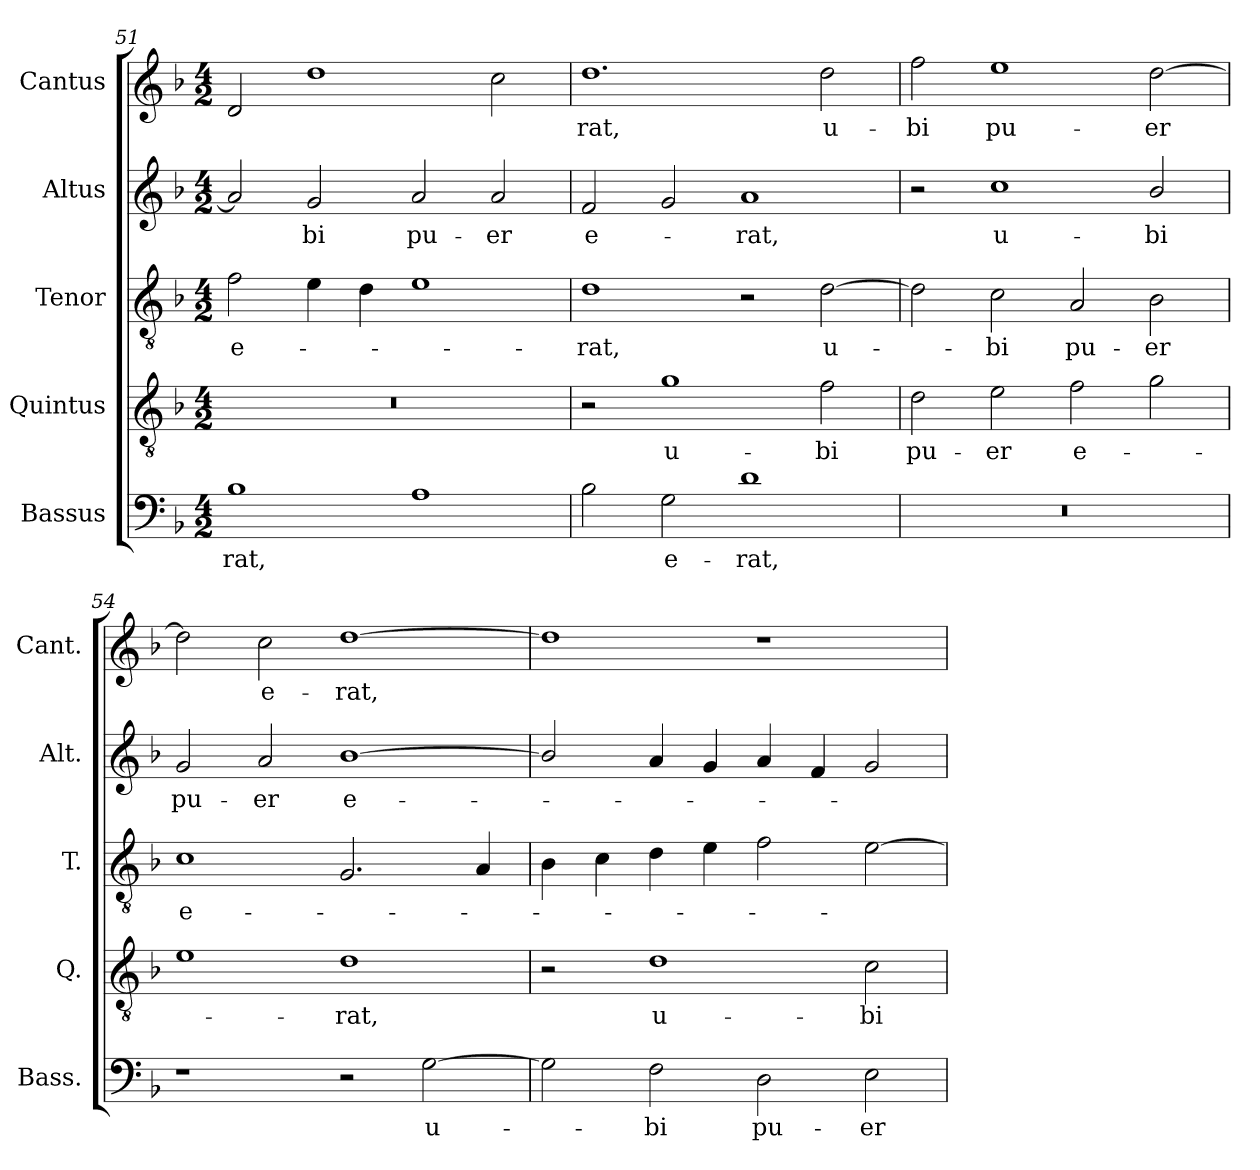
**kern	**text	**kern	**text	**kern	**text	**kern	**text	**kern	**text
*part5	*part5	*part4	*part4	*part3	*part3	*part2	*part2	*part1	*part1
*staff5	*staff5	*staff4	*staff4	*staff3	*staff3	*staff2	*staff2	*staff1	*staff1
*I"Bassus	*	*I"Quintus	*	*I"Tenor	*	*I"Altus	*	*I"Cantus	*
*I'Bass.	*	*I'Q.	*	*I'T.	*	*I'Alt.	*	*I'Cant.	*
*clefF4	*	*clefGv2	*	*clefGv2	*	*clefG2	*	*clefG2	*
*	*	*ITrd7c12	*	*ITrd7c12	*	*	*	*	*
*k[b-]	*	*k[b-]	*	*k[b-]	*	*k[b-]	*	*k[b-]	*
*F:	*	*F:	*	*F:	*	*F:	*	*F:	*
*M4/2	*	*M4/2	*	*M4/2	*	*M4/2	*	*M4/2	*
=51	=51	=51	=51	=51	=51	=51	=51	=51	=51
!	!LO:LY:b:color=#000000	!LO:N:vis=1	!	!	!	!	!	!	!
!	!	!	!	!	!LO:LY:b:color=#000000	!	!	!	!
1B-i	-rat,	0r	.	2Fi\	e-	2ai/]	.	2di/	.
!	!	!	!	!	!	!	!LO:LY:b:color=#000000	!	!
.	.	.	.	4Ei\	.	2gi/	-bi	1ddi	.
.	.	.	.	4Di\	.	.	.	.	.
!	!	!	!	!	!	!	!LO:LY:b:color=#000000	!	!
1Ai	.	.	.	1Ei	.	2ai/	pu-	.	.
!	!	!	!	!	!	!	!LO:LY:b:color=#000000	!	!
.	.	.	.	.	.	2ai/	-er	2cci\	.
=52	=52	=52	=52	=52	=52	=52	=52	=52	=52
!	!	!	!	!	!LO:LY:b:color=#000000	!	!	!	!
!	!	!	!	!	!	!	!LO:LY:b:color=#000000	!	!
!	!	!	!	!	!	!	!	!	!LO:LY:b:color=#000000
2B-i\	.	2r	.	1Di	-rat,	2fi/	e-	1.ddi	-rat,
!	!LO:LY:b:color=#000000	!	!	!	!	!	!	!	!
!	!	!	!LO:LY:b:color=#000000	!	!	!	!	!	!
2Gi\	e-	1Gi	u-	.	.	2gi/	.	.	.
!	!LO:LY:b:color=#000000	!	!	!	!	!	!	!	!
!	!	!	!	!	!	!	!LO:LY:b:color=#000000	!	!
1di	-rat,	.	.	2r	.	1ai	-rat,	.	.
!	!	!	!LO:LY:b:color=#000000	!	!	!	!	!	!
!	!	!	!	!	!LO:LY:b:color=#000000	!	!	!	!
!	!	!	!	!	!	!	!	!	!LO:LY:b:color=#000000
.	.	2Fi\	-bi	[2Di\	u-	.	.	2ddi\	u-
!!LO:PB:g=z
=53	=53	=53	=53	=53	=53	=53	=53	=53	=53
!LO:N:vis=1	!	!	!	!	!	!	!	!	!
!	!	!	!LO:LY:b:color=#000000	!	!	!	!	!	!
!	!	!	!	!	!	!	!	!	!LO:LY:b:color=#000000
0r	.	2Di\	pu-	2Di\]	.	2r	.	2ffi\	-bi
!	!	!	!LO:LY:b:color=#000000	!	!	!	!	!	!
!	!	!	!	!	!LO:LY:b:color=#000000	!	!	!	!
!	!	!	!	!	!	!	!LO:LY:b:color=#000000	!	!
!	!	!	!	!	!	!	!	!	!LO:LY:b:color=#000000
.	.	2Ei\	-er	2Ci\	-bi	1cci	u-	1eei	pu-
!	!	!	!LO:LY:b:color=#000000	!	!	!	!	!	!
!	!	!	!	!	!LO:LY:b:color=#000000	!	!	!	!
.	.	2Fi\	e-	2AAi/	pu-	.	.	.	.
!	!	!	!	!	!LO:LY:b:color=#000000	!	!	!	!
!	!	!	!	!	!	!	!LO:LY:b:color=#000000	!	!
!	!	!	!	!	!	!	!	!	!LO:LY:b:color=#000000
.	.	2Gi\	.	2BB-i\	-er	2b-i/	-bi	[2ddi\	-er
=54	=54	=54	=54	=54	=54	=54	=54	=54	=54
!	!	!	!	!	!LO:LY:b:color=#000000	!	!	!	!
!	!	!	!	!	!	!	!LO:LY:b:color=#000000	!	!
1r	.	1Ei	.	1Ci	e-	2gi/	pu-	2ddi\]	.
!	!	!	!	!	!	!	!LO:LY:b:color=#000000	!	!
!	!	!	!	!	!	!	!	!	!LO:LY:b:color=#000000
.	.	.	.	.	.	2ai/	-er	2cci\	e-
!	!	!	!LO:LY:b:color=#000000	!	!	!	!	!	!
!	!	!	!	!	!	!	!LO:LY:b:color=#000000	!	!
!	!	!	!	!	!	!	!	!	!LO:LY:b:color=#000000
2r	.	1Di	-rat,	2.GGi/	.	[1b-i	e-	[1ddi	-rat,
!	!LO:LY:b:color=#000000	!	!	!	!	!	!	!	!
[2Gi\	u-	.	.	.	.	.	.	.	.
.	.	.	.	4AAi/	.	.	.	.	.
=55	=55	=55	=55	=55	=55	=55	=55	=55	=55
2Gi\]	.	2r	.	4BB-i\	.	2b-i/]	.	1ddi]	.
.	.	.	.	4Ci\	.	.	.	.	.
!	!LO:LY:b:color=#000000	!	!	!	!	!	!	!	!
!	!	!	!LO:LY:b:color=#000000	!	!	!	!	!	!
2Fi\	-bi	1Di	u-	4Di\	.	4ai/	.	.	.
.	.	.	.	4Ei\	.	4gi/	.	.	.
!	!LO:LY:b:color=#000000	!	!	!	!	!	!	!	!
2Di\	pu-	.	.	2Fi\	.	4ai/	.	1r	.
.	.	.	.	.	.	4fi/	.	.	.
!	!LO:LY:b:color=#000000	!	!	!	!	!	!	!	!
!	!	!	!LO:LY:b:color=#000000	!	!	!	!	!	!
2Ei\	-er	2Ci\	-bi	[2Ei\	.	2gi/	.	.	.
=	=	=	=	=	=	=	=	=	=
*-	*-	*-	*-	*-	*-	*-	*-	*-	*-
